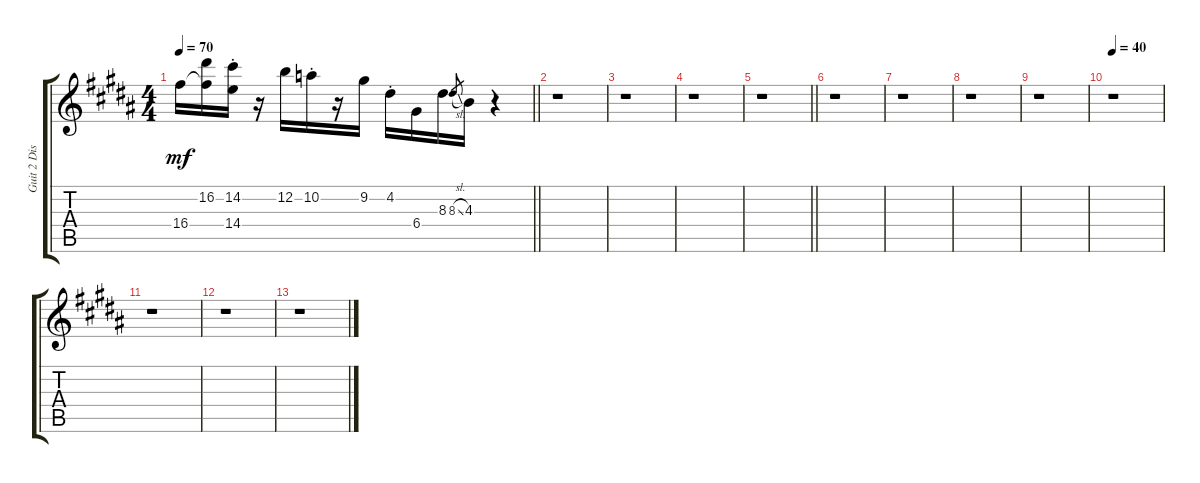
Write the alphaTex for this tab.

\track ("Guit 2 Distorded" "Guit 2 Dis") {instrument distortionguitar}
\staff {score tabs}
\tuning (E4 B3 G3 D3 A2 E2) {hide}
\ts (4 4)
\tempo 70
\clef g2
\barLineRight lightlight
\ks b
16.4.16{dy mf} (16.2 16.4{t}).16 (14.2{st} 14.4{st}).16 r.16 12.2.16 10.2{st}.16 r.16 9.2.16 4.2{st}.16 6.4.16 8.3.16 8.3{sl}.8{gr} 4.3.16 r.4 |
r.1 |
\ks g#minor
r.1 |
r.1 |
\barLineRight lightlight
r.1 |
\ks b
r.1 |
\ks g#minor
r.1 |
\ks b
r.1 |
\ks g#minor
r.1 |
\tempo 40
\ks b
r.1 |
\ks g#minor
r.1 |
r.1 |
r.1
